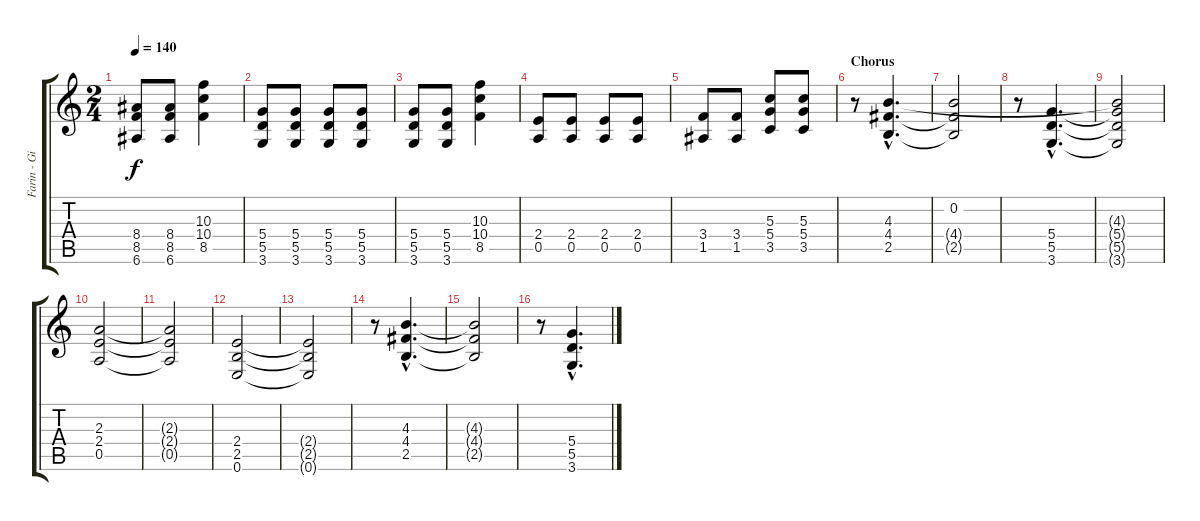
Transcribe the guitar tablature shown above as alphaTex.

\track ("Farin - Gitarre 1" "Farin - Gi") {instrument distortionguitar}
\staff {score tabs}
\tuning (E4 B3 G3 D3 A2 E2) {hide}
\ts (2 4)
\tempo 140
\clef g2
\ks c
(8.4 8.5 6.6).8{dy f} (8.4 8.5 6.6).8 (10.3 10.4 8.5).4 |
(5.4 5.5 3.6).8 (5.4 5.5 3.6).8 (5.4 5.5 3.6).8 (5.4 5.5 3.6).8 |
(5.4 5.5 3.6).8 (5.4 5.5 3.6).8 (10.3 10.4 8.5).4 |
(2.4 0.5).8 (2.4 0.5).8 (2.4 0.5).8 (2.4 0.5).8 |
(3.4 1.5).8 (3.4 1.5).8 (5.3 5.4 3.5).8 (5.3 5.4 3.5).8 |
\section ("" "Chorus")
r.8 (4.3{hac} 4.4{hac} 2.5{hac}).4{d} |
(0.2 4.4{t} 2.5{t}).2 |
r.8 (5.4{hac} 5.5{hac} 3.6{hac}).4{d} |
(4.3{t} 5.4{t} 5.5{t} 3.6{t}).2 |
(2.3 2.4 0.5).2 |
(2.3{t} 2.4{t} 0.5{t}).2 |
(2.4 2.5 0.6).2 |
(2.4{t} 2.5{t} 0.6{t}).2 |
r.8 (4.3{hac} 4.4{hac} 2.5{hac}).4{d} |
(4.3{t} 4.4{t} 2.5{t}).2 |
r.8 (5.4{hac} 5.5{hac} 3.6{hac}).4{d}
